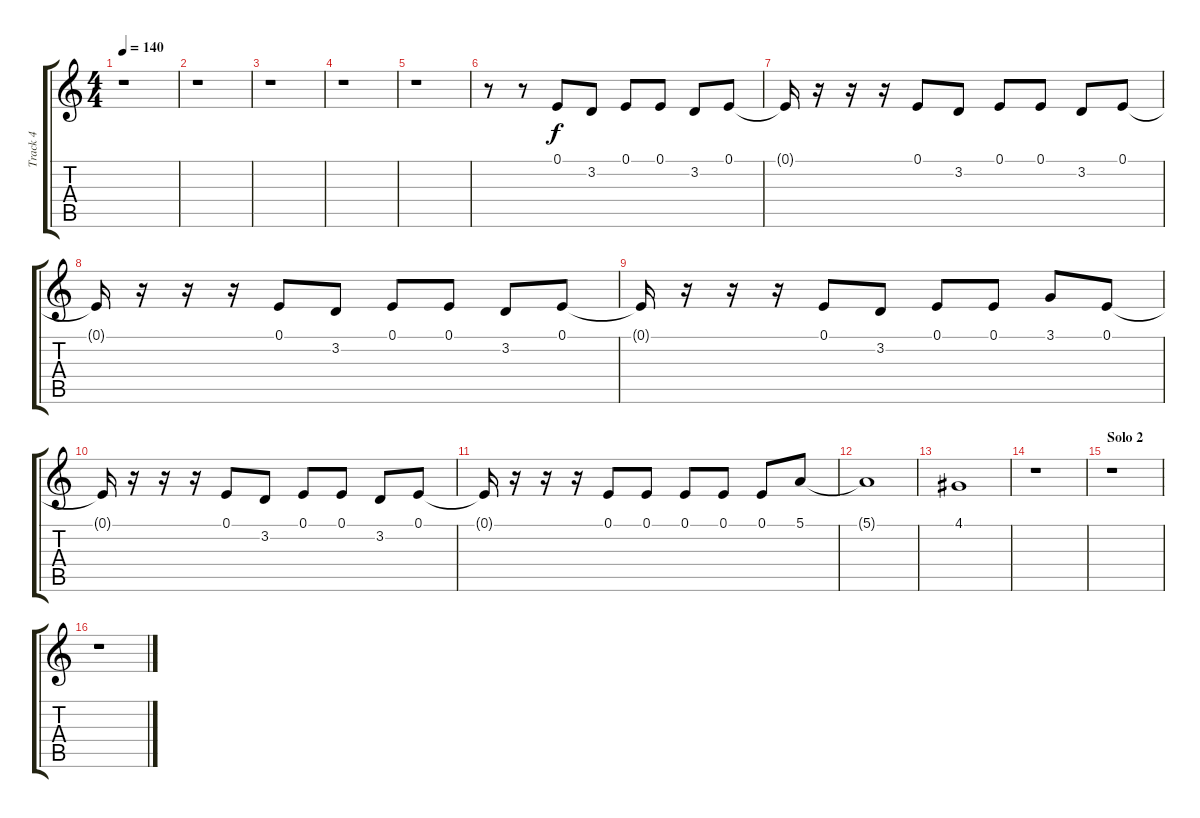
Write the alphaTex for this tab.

\track ("Track 4" "Track 4") {instrument altosax}
\staff {score tabs}
\tuning (E4 B3 G3 D3 A2 E2) {hide}
\ts (4 4)
\tempo 140
\clef g2
\ks c
r.1{dy mf} |
r.1 |
r.1 |
r.1 |
r.1 |
r.8 r.8 0.1.8{dy f} 3.2.8 0.1.8 0.1.8 3.2.8 0.1.8 |
0.1{t}.16 r.16 r.16 r.16 0.1.8 3.2.8 0.1.8 0.1.8 3.2.8 0.1.8 |
0.1{t}.16 r.16 r.16 r.16 0.1.8 3.2.8 0.1.8 0.1.8 3.2.8 0.1.8 |
0.1{t}.16 r.16 r.16 r.16 0.1.8 3.2.8 0.1.8 0.1.8 3.1.8 0.1.8 |
0.1{t}.16 r.16 r.16 r.16 0.1.8 3.2.8 0.1.8 0.1.8 3.2.8 0.1.8 |
0.1{t}.16 r.16 r.16 r.16 0.1.8 0.1.8 0.1.8 0.1.8 0.1.8 5.1.8 |
5.1{t}.1 |
4.1.1 |
r.1 |
\section ("" "Solo 2")
r.1 |
r.1
